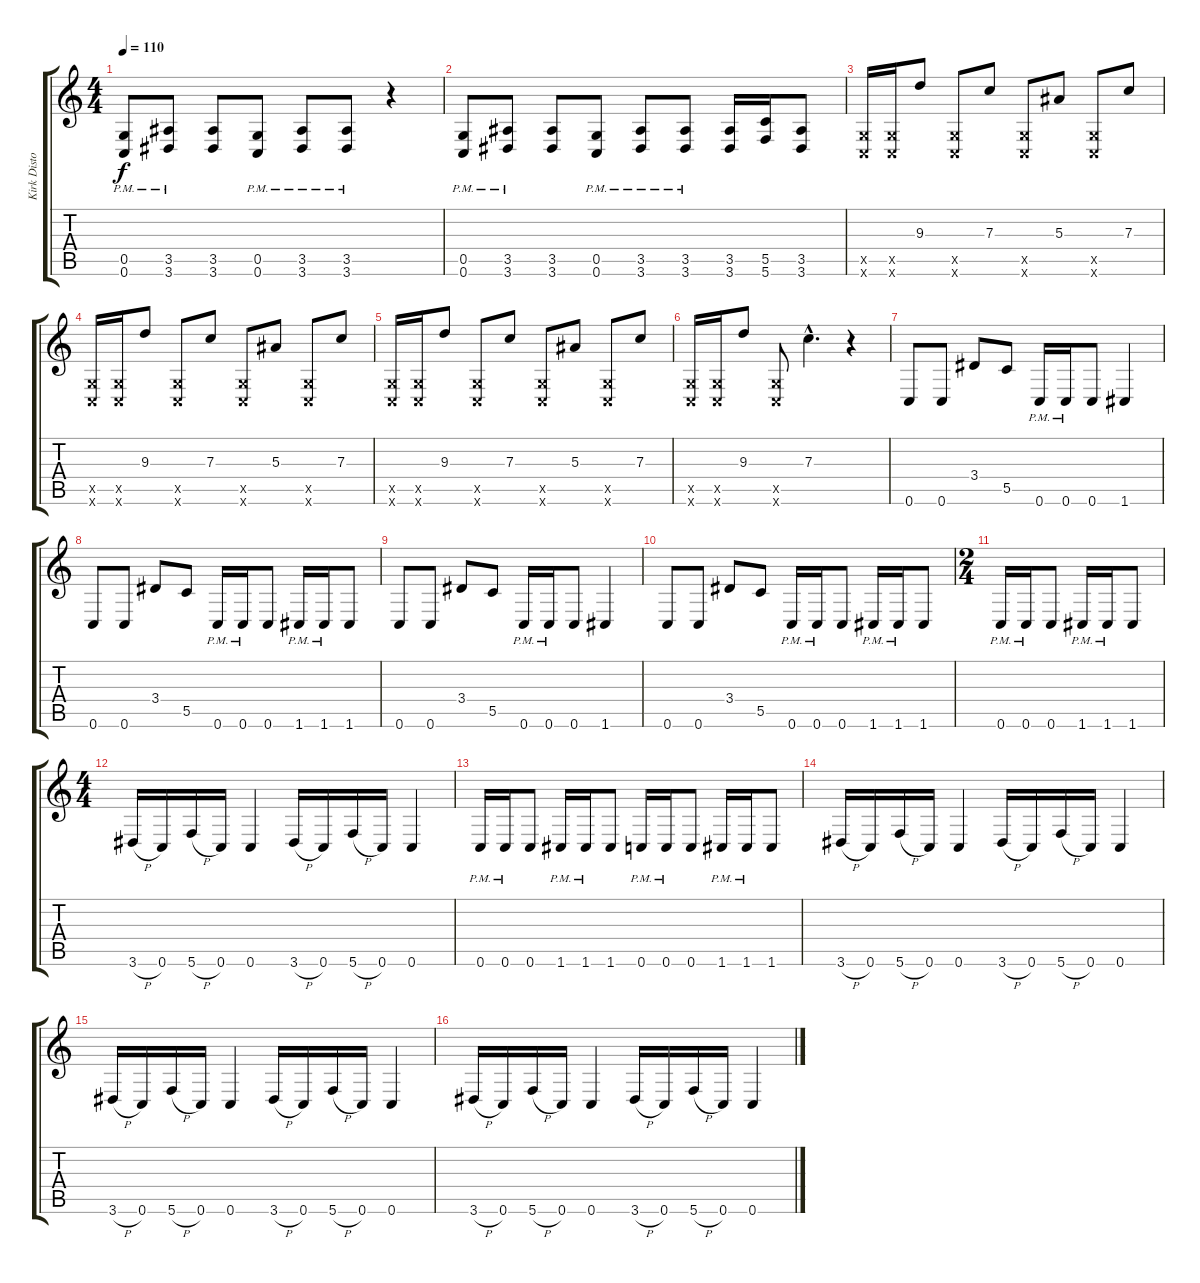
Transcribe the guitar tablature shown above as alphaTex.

\track ("Kirk Distortion" "Kirk Disto") {instrument distortionguitar}
\staff {score tabs}
\tuning (D4 A3 F3 C3 G2 C2) {hide}
\ts (4 4)
\tempo 110
\clef g2
\ks c
(0.5 0.6{pm}).8{dy f} (3.5 3.6{pm}).8 (3.5 3.6).8 (0.5 0.6{pm}).8 (3.5 3.6{pm}).8 (3.5 3.6{pm}).8 r.4 |
(0.5 0.6{pm}).8 (3.5 3.6{pm}).8 (3.5 3.6).8 (0.5 0.6{pm}).8 (3.5 3.6{pm}).8 (3.5 3.6{pm}).8 (3.5 3.6).16 (5.5 5.6).16 (3.5 3.6).8 |
(0.5{x} 0.6{x}).16 (0.5{x} 0.6{x}).16 9.3.8 (0.5{x} 0.6{x}).8 7.3.8 (0.5{x} 0.6{x}).8 5.3.8 (0.5{x} 0.6{x}).8 7.3.8 |
(0.5{x} 0.6{x}).16 (0.5{x} 0.6{x}).16 9.3.8 (0.5{x} 0.6{x}).8 7.3.8 (0.5{x} 0.6{x}).8 5.3.8 (0.5{x} 0.6{x}).8 7.3.8 |
(0.5{x} 0.6{x}).16 (0.5{x} 0.6{x}).16 9.3.8 (0.5{x} 0.6{x}).8 7.3.8 (0.5{x} 0.6{x}).8 5.3.8 (0.5{x} 0.6{x}).8 7.3.8 |
(0.5{x} 0.6{x}).16 (0.5{x} 0.6{x}).16 9.3.8 (0.5{x} 0.6{x}).8 7.3{hac}.4{d} r.4 |
0.6.8 0.6.8 3.4.8 5.5.8 0.6{pm}.16 0.6{pm}.16 0.6.8 1.6.4 |
0.6.8 0.6.8 3.4.8 5.5.8 0.6{pm}.16 0.6{pm}.16 0.6.8 1.6{pm}.16 1.6{pm}.16 1.6.8 |
0.6.8 0.6.8 3.4.8 5.5.8 0.6{pm}.16 0.6{pm}.16 0.6.8 1.6.4 |
0.6.8 0.6.8 3.4.8 5.5.8 0.6{pm}.16 0.6{pm}.16 0.6.8 1.6{pm}.16 1.6{pm}.16 1.6.8 |
\ts (2 4)
0.6{pm}.16 0.6{pm}.16 0.6.8 1.6{pm}.16 1.6{pm}.16 1.6.8 |
\ts (4 4)
3.6{h}.16 0.6.16 5.6{h}.16 0.6.16 0.6.4 3.6{h}.16 0.6.16 5.6{h}.16 0.6.16 0.6.4 |
0.6{pm}.16 0.6{pm}.16 0.6.8 1.6{pm}.16 1.6{pm}.16 1.6.8 0.6{pm}.16 0.6{pm}.16 0.6.8 1.6{pm}.16 1.6{pm}.16 1.6.8 |
3.6{h}.16 0.6.16 5.6{h}.16 0.6.16 0.6.4 3.6{h}.16 0.6.16 5.6{h}.16 0.6.16 0.6.4 |
3.6{h}.16 0.6.16 5.6{h}.16 0.6.16 0.6.4 3.6{h}.16 0.6.16 5.6{h}.16 0.6.16 0.6.4 |
3.6{h}.16 0.6.16 5.6{h}.16 0.6.16 0.6.4 3.6{h}.16 0.6.16 5.6{h}.16 0.6.16 0.6.4
